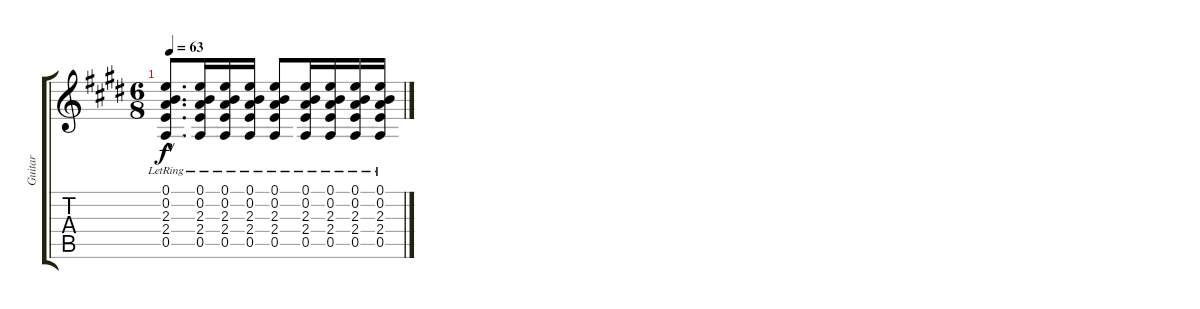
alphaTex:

\track ("Guitar" "Guitar") {instrument acousticguitarnylon}
\staff {score tabs}
\tuning (E4 B3 G3 D3 A2 E2) {hide}
\ts (6 8)
\tempo 63
\clef g2
\ks e
(0.1{hac} 0.2{hac lr} 2.3{hac lr} 2.4{hac lr} 0.5{hac}).8{d dy f} (0.1 0.2{lr} 2.3{lr} 2.4{lr} 0.5).16 (0.1 0.2{lr} 2.3{lr} 2.4{lr} 0.5).16 (0.1 0.2{lr} 2.3 2.4{lr} 0.5).16 (0.1 0.2{lr} 2.3{lr} 2.4{lr} 0.5).8 (0.1 0.2{lr} 2.3{lr} 2.4{lr} 0.5).16 (0.1 0.2{lr} 2.3 2.4{lr} 0.5).16 (0.1 0.2{lr} 2.3{lr} 2.4{lr} 0.5).16 (0.1 0.2{lr} 2.3{lr} 2.4{lr} 0.5).16
